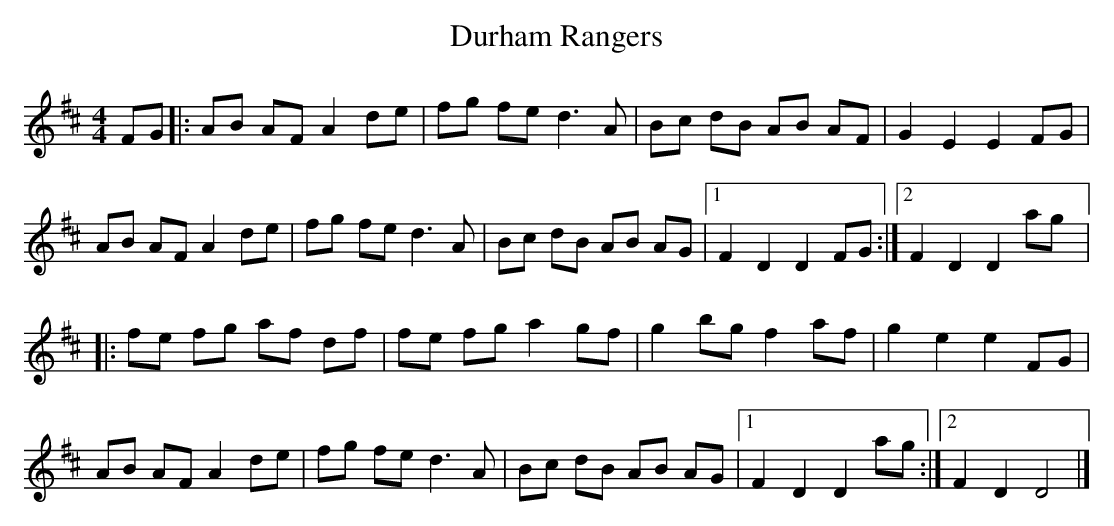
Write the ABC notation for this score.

X:1
T:Durham Rangers
M:4/4
L:1/8
K:Dmaj
FG |:AB AF A2 de |fg fe d3 A |Bc dB AB AF |G2 E2 E2 FG |
AB AF A2 de |fg fe d3 A |Bc dB AB AG |1F2 D2 D2 FG :|2F2 D2 D2 ag |:
fe fg af df |fe fg a2 gf |g2 bg f2 af |g2 e2 e2 FG |
AB AF A2 de |fg fe d3 A |Bc dB AB AG |1F2 D2 D2 ag :|2F2 D2 D4 |]
